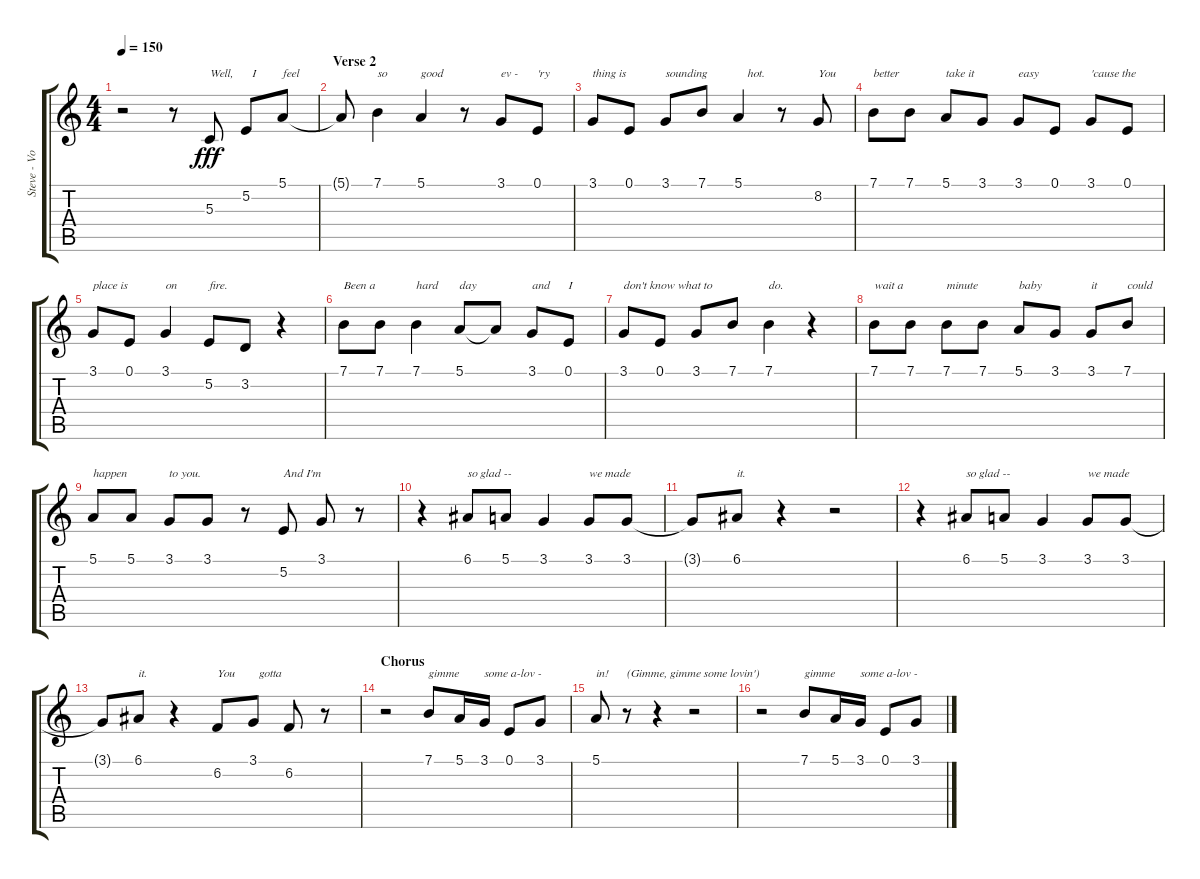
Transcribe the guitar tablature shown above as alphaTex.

\track ("Steve - Vocals" "Steve - Vo") {instrument altosax}
\staff {score tabs}
\tuning (E4 B3 G3 D3 A2 E2) {hide}
\ts (4 4)
\tempo 150
\clef g2
\ks c
r.2{dy fff} r.8 5.3.8{txt "Well,"} 5.2.8{txt "  I"} 5.1.8{txt "feel"} |
\section ("" "Verse 2")
5.1{t}.8 7.1.4{txt "so"} 5.1.4{txt "good"} r.8{txt " "} 3.1.8{txt "ev -"} 0.1.8{txt "'ry"} |
3.1.8{txt "thing is"} 0.1.8 3.1.8{txt "sounding"} 7.1.8{txt " "} 5.1.4{txt "   hot."} r.8 8.2.8{txt "You"} |
7.1.8{txt "better"} 7.1.8 5.1.8{txt "take it"} 3.1.8 3.1.8{txt "easy"} 0.1.8 3.1.8{txt "'cause the"} 0.1.8 |
3.1.8{txt "place is"} 0.1.8 3.1.4{txt "on"} 5.2.8{txt "fire."} 3.2.8 r.4 |
7.1.8{txt "Been a"} 7.1.8 7.1.4{txt "hard"} 5.1.8{txt "day"} 5.1{t}.8 3.1.8{txt "and"} 0.1.8{txt "I"} |
3.1.8{txt "don't know what to"} 0.1.8 3.1.8{txt " "} 7.1.8 7.1.4{txt "do."} r.4{txt " "} |
7.1.8{txt "wait a"} 7.1.8 7.1.8{txt "minute"} 7.1.8 5.1.8{txt "baby"} 3.1.8 3.1.8{txt "it"} 7.1.8{txt "could"} |
5.1.8{txt "happen"} 5.1.8{txt " "} 3.1.8{txt "to you."} 3.1.8 r.8 5.2.8{txt "And I'm"} 3.1.8 r.8 |
r.4 6.1.8{txt "so glad --"} 5.1.8 3.1.4 3.1.8{txt "we made"} 3.1.8 |
3.1{t}.8 6.1.8{txt "it."} r.4 r.2 |
r.4 6.1.8{txt "so glad --"} 5.1.8 3.1.4 3.1.8{txt "we made"} 3.1.8 |
3.1{t}.8 6.1.8{txt "it."} r.4 6.2.8{txt "You"} 3.1.8{txt "  gotta"} 6.2.8 r.8 |
\section ("" "Chorus")
r.2 7.1.8{txt "gimme"} 5.1.16 3.1.16{txt "some a-lov -"} 0.1.8 3.1.8 |
5.1.8{txt "in!"} r.8{txt "(Gimme, gimme some lovin')"} r.4 r.2 |
r.2 7.1.8{txt "gimme"} 5.1.16 3.1.16{txt "some a-lov -"} 0.1.8 3.1.8
